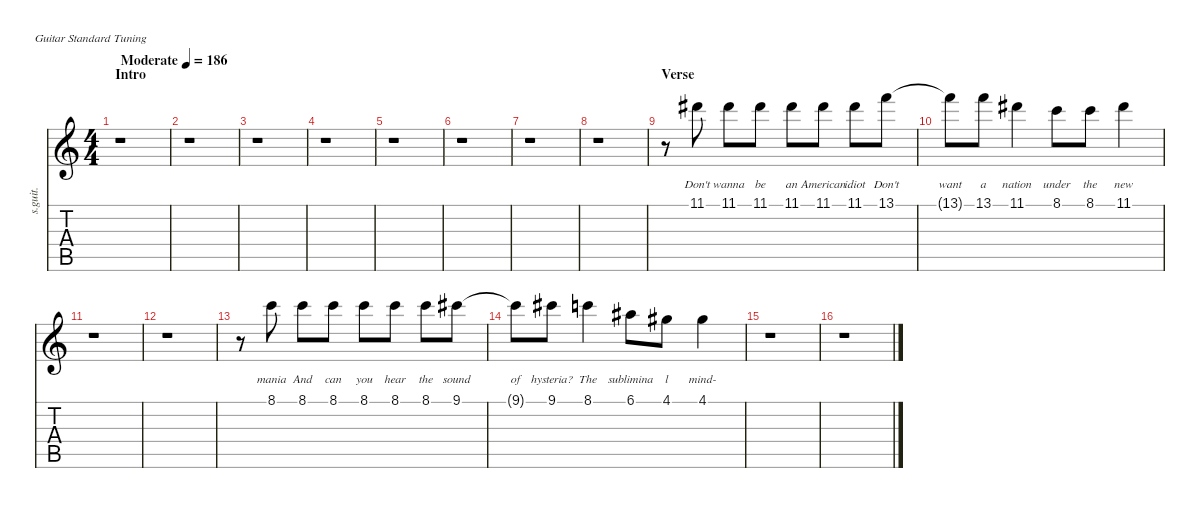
\defaultSystemsLayout 4
\hideDynamics
\bracketExtendMode nobrackets
\track ("Billie Joe Armstrong" "s.guit.") {instrument clarinet}
\staff {score tabs}
\tuning (E4 B3 G3 D3 A2 E2)
\displaytranspose 12
\ts (4 4)
\beaming (8 2 2 2 2)
\section ("" "Intro")
\tempo (186 "Moderate")
\clef g2
\ks c
r.1{dy f instrument clarinet} |
r.1 |
r.1 |
r.1 |
r.1 |
r.1 |
r.1 |
r.1 |
\section ("" "Verse")
r.8 11.1{acc #}.8{lyrics "Don't"} 11.1{acc #}.8{lyrics "wanna"} 11.1{acc #}.8{lyrics "be"} 11.1{acc #}.8{lyrics "an"} 11.1{acc #}.8{lyrics "American"} 11.1{acc #}.8{lyrics "idiot"} 13.1.8{lyrics "Don't"} |
13.1{t}.8{lyrics "want"} 13.1.8{lyrics "a"} 11.1{acc #}.4{lyrics "nation"} 8.1.8{lyrics "under"} 8.1.8{lyrics "the"} 11.1{acc #}.4{lyrics "new"} |
r.1 |
r.1 |
r.8 8.1.8{lyrics "mania"} 8.1.8{lyrics "And"} 8.1.8{lyrics "can"} 8.1.8{lyrics "you"} 8.1.8{lyrics "hear"} 8.1.8{lyrics "the"} 9.1{acc #}.8{lyrics "sound"} |
9.1{t acc #}.8{lyrics "of"} 9.1{acc #}.8{lyrics "hysteria?"} 8.1.4{lyrics "The"} 6.1{acc #}.8{lyrics "sublimina"} 4.1{acc #}.8{lyrics "l"} 4.1{acc #}.4{lyrics "mind-"} |
r.1 |
r.1
